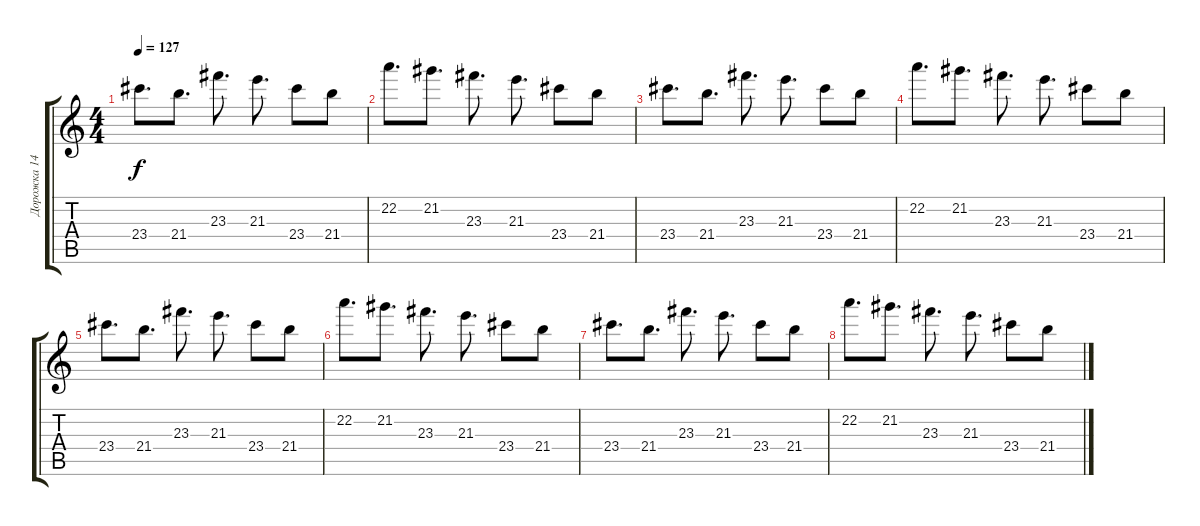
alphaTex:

\track ("Дорожка 14" "Дорожка 14") {instrument overdrivenguitar}
\staff {score tabs}
\tuning (E4 B3 G3 D3 A2 E2) {hide}
\ts (4 4)
\tempo 127
\clef g2
\ks c
23.4.8{d dy f} 21.4.8{d} 23.3.8{d} 21.3.8{d} 23.4.8 21.4.8 |
22.2.8{d} 21.2.8{d} 23.3.8{d} 21.3.8{d} 23.4.8 21.4.8 |
23.4.8{d} 21.4.8{d} 23.3.8{d} 21.3.8{d} 23.4.8 21.4.8 |
22.2.8{d} 21.2.8{d} 23.3.8{d} 21.3.8{d} 23.4.8 21.4.8 |
23.4.8{d} 21.4.8{d} 23.3.8{d} 21.3.8{d} 23.4.8 21.4.8 |
22.2.8{d} 21.2.8{d} 23.3.8{d} 21.3.8{d} 23.4.8 21.4.8 |
23.4.8{d} 21.4.8{d} 23.3.8{d} 21.3.8{d} 23.4.8 21.4.8 |
22.2.8{d} 21.2.8{d} 23.3.8{d} 21.3.8{d} 23.4.8 21.4.8
